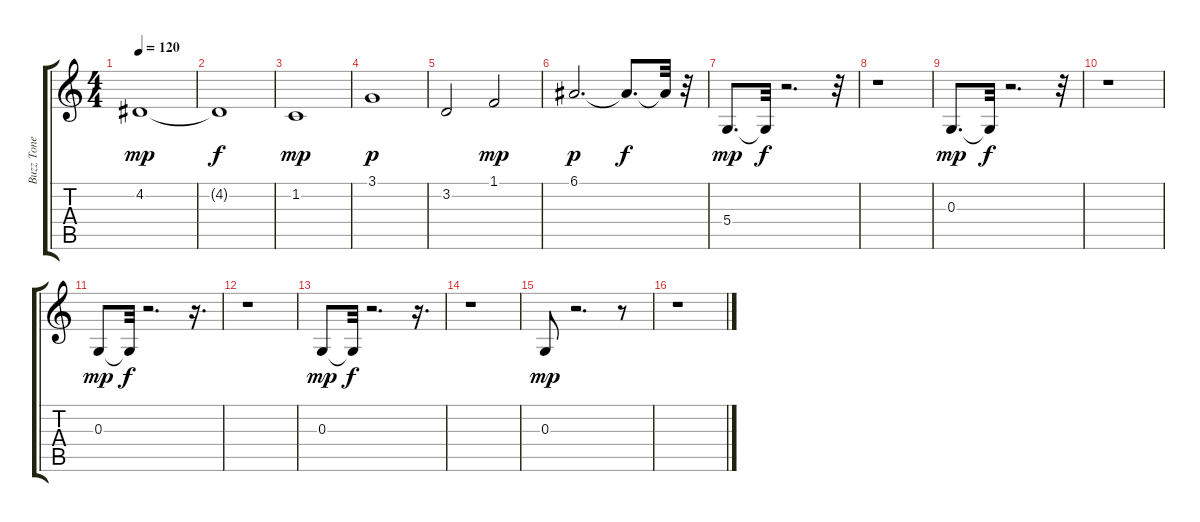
\track ("Buzz Tone" "Buzz Tone") {instrument lead2sawtooth}
\staff {score tabs}
\tuning (E4 B3 G3 D3 A2 E2) {hide}
\ts (4 4)
\tempo 120
\clef g2
\ks c
4.2.1{dy mp} |
4.2{t}.1{dy f} |
1.2.1{dy mp} |
3.1.1{dy p} |
3.2.2 1.1.2{dy mp} |
6.1.2{d dy p} 6.1{t}.8{d dy f} 6.1{t}.32 r.32 |
5.4.8{d dy mp} 5.4{t}.32{dy f} r.2{d} r.32 |
r.1 |
0.3.8{d dy mp} 0.3{t}.32{dy f} r.2{d} r.32 |
r.1 |
0.3.8{dy mp} 0.3{t}.32{dy f} r.2{d} r.16{d} |
r.1 |
0.3.8{dy mp} 0.3{t}.32{dy f} r.2{d} r.16{d} |
r.1 |
0.3.8{dy mp} r.2{d} r.8 |
r.1
